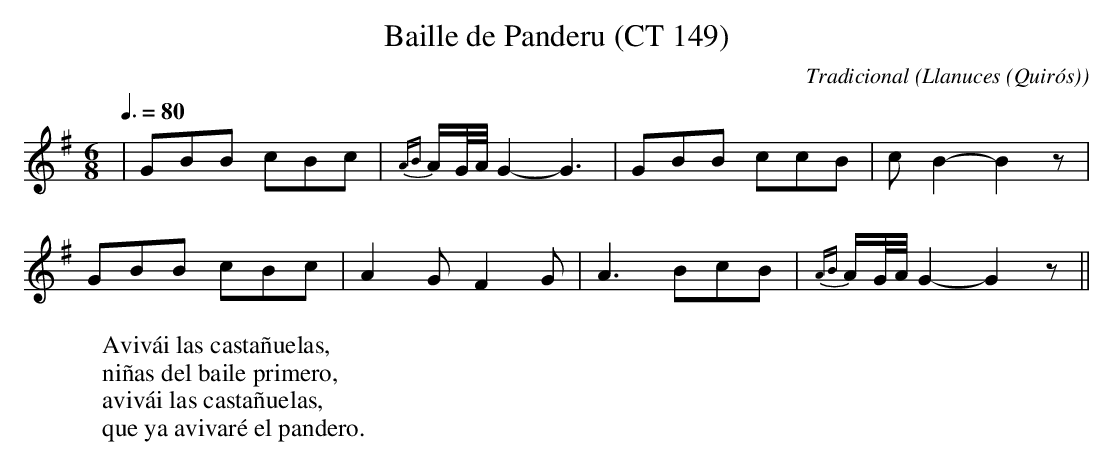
X:1
T:Baille de Panderu (CT 149)
C:Tradicional
O:Llanuces (Quirós)
M:6/8
L:1/8
Q:3/8=80
K:G
|GBB cBc|{AB}A/G/4A/4 G2-G3|GBB ccB|c B2-B2 z|
GBB cBc|A2 G F2 G|A3 BcB|{AB}A/G/4A/4 G2-G2 z||
W:Avivái las castañuelas,
W:niñas del baile primero,
W:avivái las castañuelas,
W:que ya avivaré el pandero.
W:
